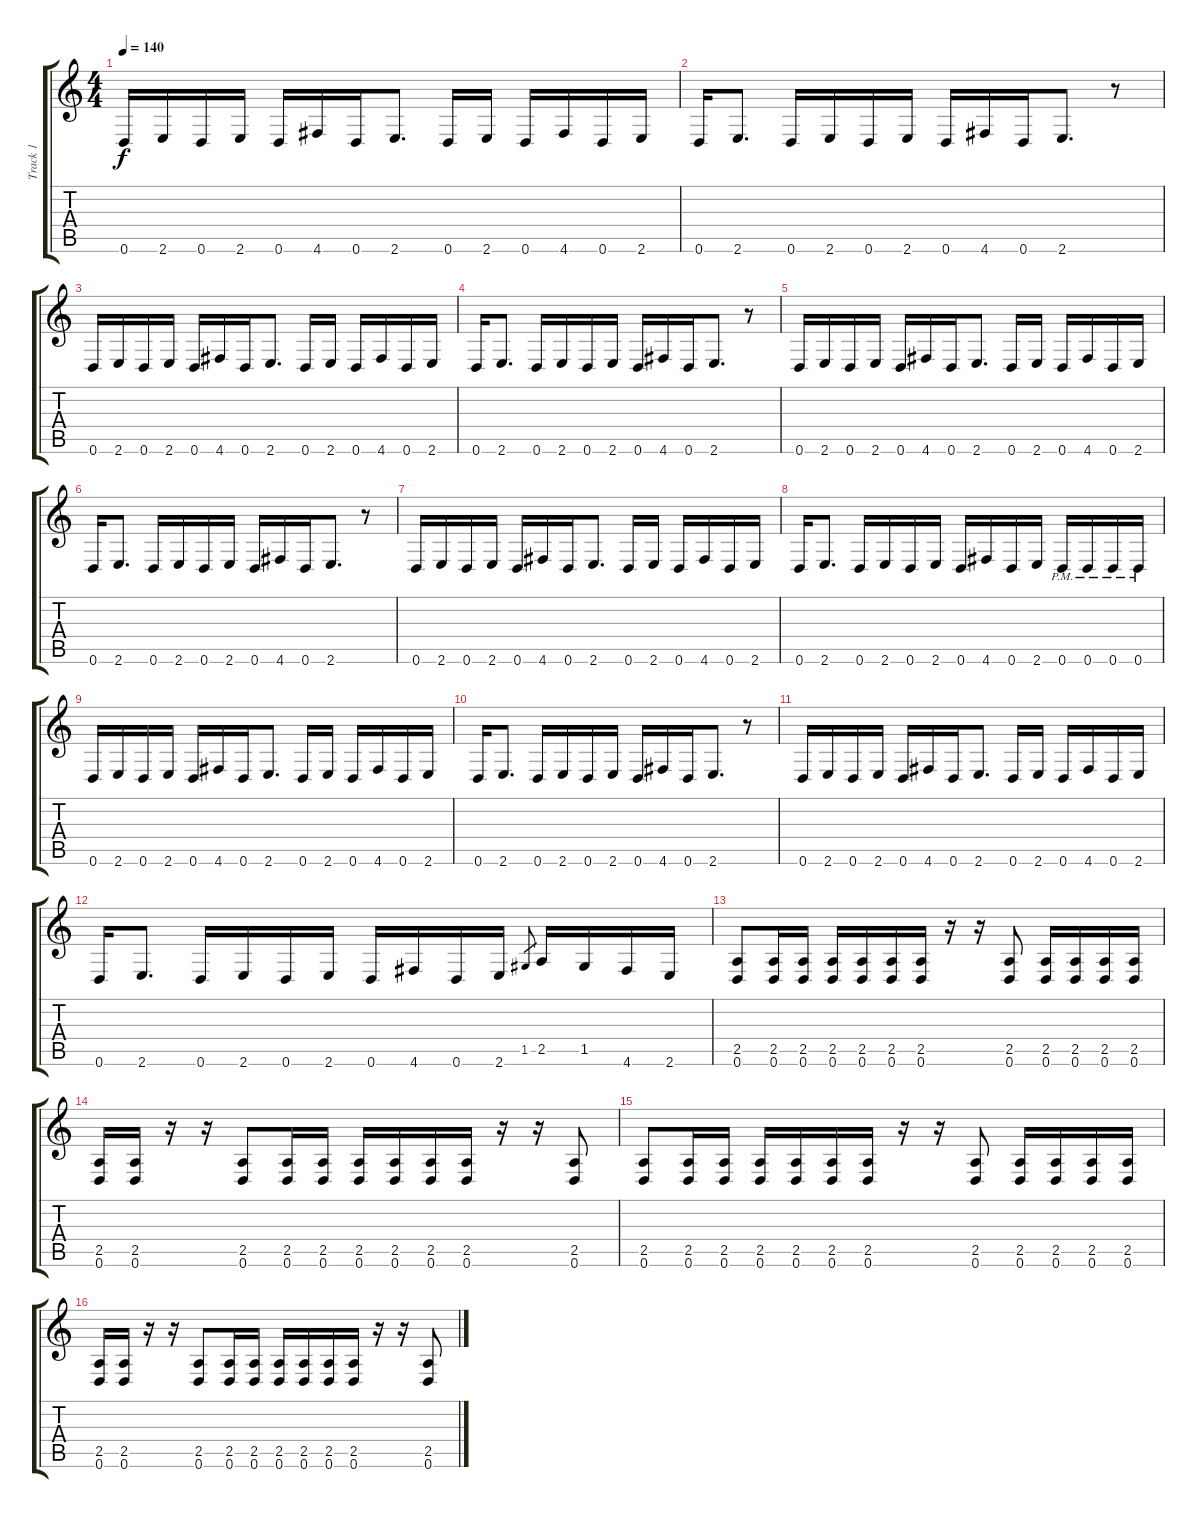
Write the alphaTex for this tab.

\track ("Track 1" "Track 1") {instrument distortionguitar}
\staff {score tabs}
\tuning (D4 A3 F3 C3 G2 D2) {hide}
\ts (4 4)
\tempo 140
\clef g2
\ks c
0.6.16{dy f} 2.6.16 0.6.16 2.6.16 0.6.16 4.6.16 0.6.16 2.6.8{d} 0.6.16 2.6.16 0.6.16 4.6.16 0.6.16 2.6.16 |
0.6.16 2.6.8{d} 0.6.16 2.6.16 0.6.16 2.6.16 0.6.16 4.6.16 0.6.16 2.6.8{d} r.8 |
0.6.16 2.6.16 0.6.16 2.6.16 0.6.16 4.6.16 0.6.16 2.6.8{d} 0.6.16 2.6.16 0.6.16 4.6.16 0.6.16 2.6.16 |
0.6.16 2.6.8{d} 0.6.16 2.6.16 0.6.16 2.6.16 0.6.16 4.6.16 0.6.16 2.6.8{d} r.8 |
0.6.16 2.6.16 0.6.16 2.6.16 0.6.16 4.6.16 0.6.16 2.6.8{d} 0.6.16 2.6.16 0.6.16 4.6.16 0.6.16 2.6.16 |
0.6.16 2.6.8{d} 0.6.16 2.6.16 0.6.16 2.6.16 0.6.16 4.6.16 0.6.16 2.6.8{d} r.8 |
0.6.16 2.6.16 0.6.16 2.6.16 0.6.16 4.6.16 0.6.16 2.6.8{d} 0.6.16 2.6.16 0.6.16 4.6.16 0.6.16 2.6.16 |
0.6.16 2.6.8{d} 0.6.16 2.6.16 0.6.16 2.6.16 0.6.16 4.6.16 0.6.16 2.6.16 0.6{pm}.16 0.6{pm}.16 0.6{pm}.16 0.6{pm}.16 |
0.6.16 2.6.16 0.6.16 2.6.16 0.6.16 4.6.16 0.6.16 2.6.8{d} 0.6.16 2.6.16 0.6.16 4.6.16 0.6.16 2.6.16 |
0.6.16 2.6.8{d} 0.6.16 2.6.16 0.6.16 2.6.16 0.6.16 4.6.16 0.6.16 2.6.8{d} r.8 |
0.6.16 2.6.16 0.6.16 2.6.16 0.6.16 4.6.16 0.6.16 2.6.8{d} 0.6.16 2.6.16 0.6.16 4.6.16 0.6.16 2.6.16 |
0.6.16 2.6.8{d} 0.6.16 2.6.16 0.6.16 2.6.16 0.6.16 4.6.16 0.6.16 2.6.16 1.5.8{gr} 2.5.16 1.5.16 4.6.16 2.6.16 |
(2.5 0.6).8 (2.5 0.6).16 (2.5 0.6).16 (2.5 0.6).16 (2.5 0.6).16 (2.5 0.6).16 (2.5 0.6).16 r.16 r.16 (2.5 0.6).8 (2.5 0.6).16 (2.5 0.6).16 (2.5 0.6).16 (2.5 0.6).16 |
(2.5 0.6).16 (2.5 0.6).16 r.16 r.16 (2.5 0.6).8 (2.5 0.6).16 (2.5 0.6).16 (2.5 0.6).16 (2.5 0.6).16 (2.5 0.6).16 (2.5 0.6).16 r.16 r.16 (2.5 0.6).8 |
(2.5 0.6).8 (2.5 0.6).16 (2.5 0.6).16 (2.5 0.6).16 (2.5 0.6).16 (2.5 0.6).16 (2.5 0.6).16 r.16 r.16 (2.5 0.6).8 (2.5 0.6).16 (2.5 0.6).16 (2.5 0.6).16 (2.5 0.6).16 |
(2.5 0.6).16 (2.5 0.6).16 r.16 r.16 (2.5 0.6).8 (2.5 0.6).16 (2.5 0.6).16 (2.5 0.6).16 (2.5 0.6).16 (2.5 0.6).16 (2.5 0.6).16 r.16 r.16 (2.5 0.6).8
